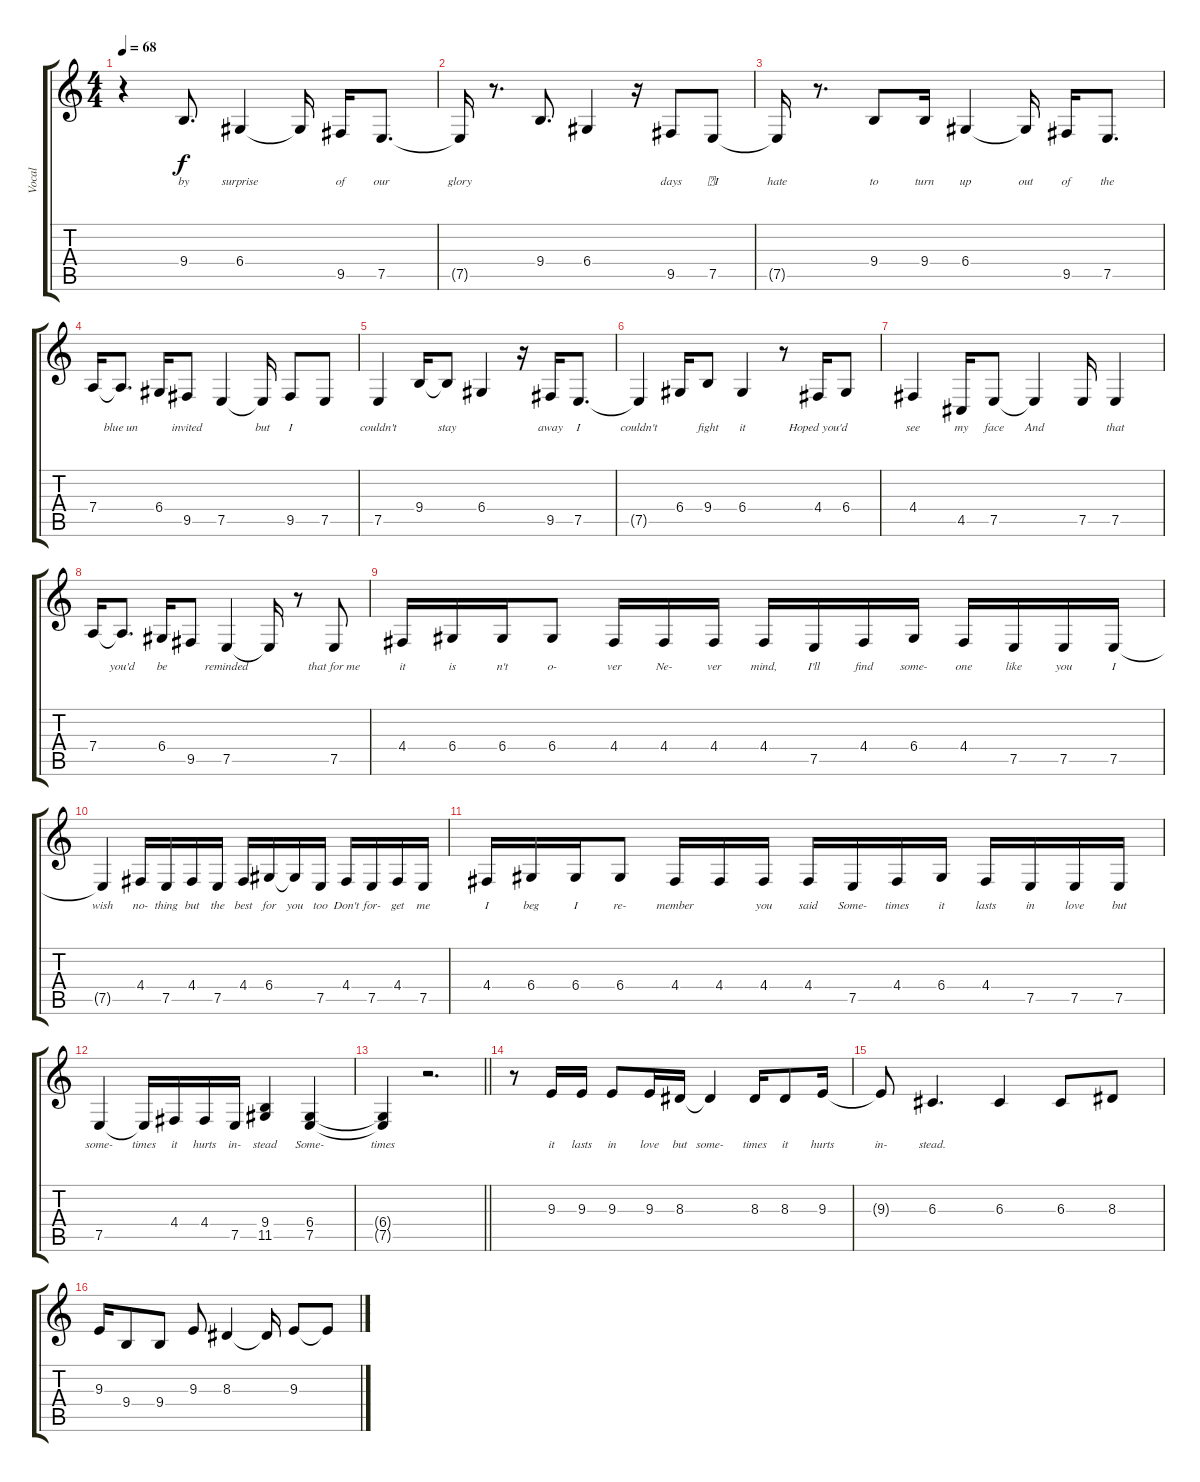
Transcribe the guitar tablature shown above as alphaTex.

\track ("Vocal" "Vocal") {instrument clarinet}
\staff {score tabs}
\tuning (E4 B3 G3 D3 A2 E2) {hide}
\ts (4 4)
\tempo 68
\clef g2
\ks c
r.4{dy f} 9.4.8{d lyrics (0 "by") lyrics (1 "") lyrics (2 "") lyrics (3 "") lyrics (4 "")} 6.4.4{lyrics (0 "surprise") lyrics (1 "") lyrics (2 "") lyrics (3 "") lyrics (4 "")} 6.4{t}.16{lyrics (0 "") lyrics (1 "") lyrics (2 "") lyrics (3 "") lyrics (4 "")} 9.5.16{lyrics (0 "of") lyrics (1 "") lyrics (2 "") lyrics (3 "") lyrics (4 "")} 7.5.8{d lyrics (0 "our") lyrics (1 "") lyrics (2 "") lyrics (3 "") lyrics (4 "")} |
7.5{t}.16{lyrics (0 "glory") lyrics (1 "") lyrics (2 "") lyrics (3 "") lyrics (4 "")} r.8{d} 9.4.8{d lyrics (0 "") lyrics (1 "") lyrics (2 "") lyrics (3 "") lyrics (4 "")} 6.4.4{lyrics (0 "") lyrics (1 "") lyrics (2 "") lyrics (3 "") lyrics (4 "")} r.16 9.5.8{lyrics (0 "days") lyrics (1 "") lyrics (2 "") lyrics (3 "") lyrics (4 "")} 7.5.8{lyrics (0 "\u001dI") lyrics (1 "") lyrics (2 "") lyrics (3 "") lyrics (4 "")} |
7.5{t}.16{lyrics (0 "hate") lyrics (1 "") lyrics (2 "") lyrics (3 "") lyrics (4 "")} r.8{d} 9.4.8{lyrics (0 "to") lyrics (1 "") lyrics (2 "") lyrics (3 "") lyrics (4 "")} 9.4.16{lyrics (0 "turn") lyrics (1 "") lyrics (2 "") lyrics (3 "") lyrics (4 "")} 6.4.4{lyrics (0 "up") lyrics (1 "") lyrics (2 "") lyrics (3 "") lyrics (4 "")} 6.4{t}.16{lyrics (0 "out") lyrics (1 "") lyrics (2 "") lyrics (3 "") lyrics (4 "")} 9.5.16{lyrics (0 "of") lyrics (1 "") lyrics (2 "") lyrics (3 "") lyrics (4 "")} 7.5.8{d lyrics (0 "the") lyrics (1 "") lyrics (2 "") lyrics (3 "") lyrics (4 "")} |
7.4.16{lyrics (0 "") lyrics (1 "") lyrics (2 "") lyrics (3 "") lyrics (4 "")} 7.4{t}.8{d lyrics (0 "blue un") lyrics (1 "") lyrics (2 "") lyrics (3 "") lyrics (4 "")} 6.4.16{lyrics (0 "") lyrics (1 "") lyrics (2 "") lyrics (3 "") lyrics (4 "")} 9.5.8{lyrics (0 "invited") lyrics (1 "") lyrics (2 "") lyrics (3 "") lyrics (4 "")} 7.5.4{lyrics (0 "") lyrics (1 "") lyrics (2 "") lyrics (3 "") lyrics (4 "")} 7.5{t}.16{lyrics (0 "but") lyrics (1 "") lyrics (2 "") lyrics (3 "") lyrics (4 "")} 9.5.8{lyrics (0 "I") lyrics (1 "") lyrics (2 "") lyrics (3 "") lyrics (4 "")} 7.5.8{lyrics (0 "") lyrics (1 "") lyrics (2 "") lyrics (3 "") lyrics (4 "")} |
7.5.4{lyrics (0 "couldn't") lyrics (1 "") lyrics (2 "") lyrics (3 "") lyrics (4 "")} 9.4.16{lyrics (0 "") lyrics (1 "") lyrics (2 "") lyrics (3 "") lyrics (4 "")} 9.4{t}.8{lyrics (0 "stay") lyrics (1 "") lyrics (2 "") lyrics (3 "") lyrics (4 "")} 6.4.4{lyrics (0 "") lyrics (1 "") lyrics (2 "") lyrics (3 "") lyrics (4 "")} r.16 9.5.16{lyrics (0 "away") lyrics (1 "") lyrics (2 "") lyrics (3 "") lyrics (4 "")} 7.5.8{d lyrics (0 "I") lyrics (1 "") lyrics (2 "") lyrics (3 "") lyrics (4 "")} |
7.5{t}.4{lyrics (0 "couldn't") lyrics (1 "") lyrics (2 "") lyrics (3 "") lyrics (4 "")} 6.4.16{lyrics (0 "") lyrics (1 "") lyrics (2 "") lyrics (3 "") lyrics (4 "")} 9.4.8{lyrics (0 "fight") lyrics (1 "") lyrics (2 "") lyrics (3 "") lyrics (4 "")} 6.4.4{lyrics (0 "it") lyrics (1 "") lyrics (2 "") lyrics (3 "") lyrics (4 "")} r.8 4.4.16{lyrics (0 "Hoped you'd") lyrics (1 "") lyrics (2 "") lyrics (3 "") lyrics (4 "")} 6.4.8{lyrics (0 "") lyrics (1 "") lyrics (2 "") lyrics (3 "") lyrics (4 "")} |
4.4.4{lyrics (0 "see") lyrics (1 "") lyrics (2 "") lyrics (3 "") lyrics (4 "")} 4.5.16{lyrics (0 "my") lyrics (1 "") lyrics (2 "") lyrics (3 "") lyrics (4 "")} 7.5.8{lyrics (0 "face") lyrics (1 "") lyrics (2 "") lyrics (3 "") lyrics (4 "")} 7.5{t}.4{lyrics (0 "And") lyrics (1 "") lyrics (2 "") lyrics (3 "") lyrics (4 "")} 7.5.16{lyrics (0 "") lyrics (1 "") lyrics (2 "") lyrics (3 "") lyrics (4 "")} 7.5.4{lyrics (0 "that") lyrics (1 "") lyrics (2 "") lyrics (3 "") lyrics (4 "")} |
7.4.16{lyrics (0 "") lyrics (1 "") lyrics (2 "") lyrics (3 "") lyrics (4 "")} 7.4{t}.8{d lyrics (0 "you'd") lyrics (1 "") lyrics (2 "") lyrics (3 "") lyrics (4 "")} 6.4.16{lyrics (0 "be") lyrics (1 "") lyrics (2 "") lyrics (3 "") lyrics (4 "")} 9.5.8{lyrics (0 "") lyrics (1 "") lyrics (2 "") lyrics (3 "") lyrics (4 "")} 7.5.4{lyrics (0 "reminded") lyrics (1 "") lyrics (2 "") lyrics (3 "") lyrics (4 "")} 7.5{t}.16{lyrics (0 "") lyrics (1 "") lyrics (2 "") lyrics (3 "") lyrics (4 "")} r.8 7.5.8{lyrics (0 "that for me") lyrics (1 "") lyrics (2 "") lyrics (3 "") lyrics (4 "")} |
4.4.16{lyrics (0 "it") lyrics (1 "") lyrics (2 "") lyrics (3 "") lyrics (4 "")} 6.4.16{lyrics (0 "is") lyrics (1 "") lyrics (2 "") lyrics (3 "") lyrics (4 "")} 6.4.16{lyrics (0 "n't") lyrics (1 "") lyrics (2 "") lyrics (3 "") lyrics (4 "")} 6.4.8{lyrics (0 "o-") lyrics (1 "") lyrics (2 "") lyrics (3 "") lyrics (4 "")} 4.4.16{lyrics (0 "ver") lyrics (1 "") lyrics (2 "") lyrics (3 "") lyrics (4 "")} 4.4.16{lyrics (0 "Ne-") lyrics (1 "") lyrics (2 "") lyrics (3 "") lyrics (4 "")} 4.4.16{lyrics (0 "ver") lyrics (1 "") lyrics (2 "") lyrics (3 "") lyrics (4 "")} 4.4.16{lyrics (0 "mind,") lyrics (1 "") lyrics (2 "") lyrics (3 "") lyrics (4 "")} 7.5.16{lyrics (0 "I'll") lyrics (1 "") lyrics (2 "") lyrics (3 "") lyrics (4 "")} 4.4.16{lyrics (0 "find") lyrics (1 "") lyrics (2 "") lyrics (3 "") lyrics (4 "")} 6.4.16{lyrics (0 "some-") lyrics (1 "") lyrics (2 "") lyrics (3 "") lyrics (4 "")} 4.4.16{lyrics (0 "one") lyrics (1 "") lyrics (2 "") lyrics (3 "") lyrics (4 "")} 7.5.16{lyrics (0 "like") lyrics (1 "") lyrics (2 "") lyrics (3 "") lyrics (4 "")} 7.5.16{lyrics (0 "you") lyrics (1 "") lyrics (2 "") lyrics (3 "") lyrics (4 "")} 7.5.16{lyrics (0 "I") lyrics (1 "") lyrics (2 "") lyrics (3 "") lyrics (4 "")} |
7.5{t}.4{lyrics (0 "wish") lyrics (1 "") lyrics (2 "") lyrics (3 "") lyrics (4 "")} 4.4.16{lyrics (0 "no-") lyrics (1 "") lyrics (2 "") lyrics (3 "") lyrics (4 "")} 7.5.16{lyrics (0 "thing") lyrics (1 "") lyrics (2 "") lyrics (3 "") lyrics (4 "")} 4.4.16{lyrics (0 "but") lyrics (1 "") lyrics (2 "") lyrics (3 "") lyrics (4 "")} 7.5.16{lyrics (0 "the") lyrics (1 "") lyrics (2 "") lyrics (3 "") lyrics (4 "")} 4.4.16{lyrics (0 "best") lyrics (1 "") lyrics (2 "") lyrics (3 "") lyrics (4 "")} 6.4.16{lyrics (0 "for") lyrics (1 "") lyrics (2 "") lyrics (3 "") lyrics (4 "")} 6.4{t}.16{lyrics (0 "you") lyrics (1 "") lyrics (2 "") lyrics (3 "") lyrics (4 "")} 7.5.16{lyrics (0 "too") lyrics (1 "") lyrics (2 "") lyrics (3 "") lyrics (4 "")} 4.4.16{lyrics (0 "Don't") lyrics (1 "") lyrics (2 "") lyrics (3 "") lyrics (4 "")} 7.5.16{lyrics (0 "for-") lyrics (1 "") lyrics (2 "") lyrics (3 "") lyrics (4 "")} 4.4.16{lyrics (0 "get") lyrics (1 "") lyrics (2 "") lyrics (3 "") lyrics (4 "")} 7.5.16{lyrics (0 "me") lyrics (1 "") lyrics (2 "") lyrics (3 "") lyrics (4 "")} |
4.4.16{lyrics (0 "I") lyrics (1 "") lyrics (2 "") lyrics (3 "") lyrics (4 "")} 6.4.16{lyrics (0 "beg") lyrics (1 "") lyrics (2 "") lyrics (3 "") lyrics (4 "")} 6.4.16{lyrics (0 "I") lyrics (1 "") lyrics (2 "") lyrics (3 "") lyrics (4 "")} 6.4.8{lyrics (0 "re-") lyrics (1 "") lyrics (2 "") lyrics (3 "") lyrics (4 "")} 4.4.16{lyrics (0 "member") lyrics (1 "") lyrics (2 "") lyrics (3 "") lyrics (4 "")} 4.4.16{lyrics (0 "") lyrics (1 "") lyrics (2 "") lyrics (3 "") lyrics (4 "")} 4.4.16{lyrics (0 "you") lyrics (1 "") lyrics (2 "") lyrics (3 "") lyrics (4 "")} 4.4.16{lyrics (0 "said") lyrics (1 "") lyrics (2 "") lyrics (3 "") lyrics (4 "")} 7.5.16{lyrics (0 "Some-") lyrics (1 "") lyrics (2 "") lyrics (3 "") lyrics (4 "")} 4.4.16{lyrics (0 "times") lyrics (1 "") lyrics (2 "") lyrics (3 "") lyrics (4 "")} 6.4.16{lyrics (0 "it") lyrics (1 "") lyrics (2 "") lyrics (3 "") lyrics (4 "")} 4.4.16{lyrics (0 "lasts") lyrics (1 "") lyrics (2 "") lyrics (3 "") lyrics (4 "")} 7.5.16{lyrics (0 "in") lyrics (1 "") lyrics (2 "") lyrics (3 "") lyrics (4 "")} 7.5.16{lyrics (0 "love") lyrics (1 "") lyrics (2 "") lyrics (3 "") lyrics (4 "")} 7.5.16{lyrics (0 "but") lyrics (1 "") lyrics (2 "") lyrics (3 "") lyrics (4 "")} |
7.5.4{lyrics (0 "some-") lyrics (1 "") lyrics (2 "") lyrics (3 "") lyrics (4 "")} 7.5{t}.16{lyrics (0 "times") lyrics (1 "") lyrics (2 "") lyrics (3 "") lyrics (4 "")} 4.4.16{lyrics (0 "it") lyrics (1 "") lyrics (2 "") lyrics (3 "") lyrics (4 "")} 4.4.16{lyrics (0 "hurts") lyrics (1 "") lyrics (2 "") lyrics (3 "") lyrics (4 "")} 7.5.16{lyrics (0 "in-") lyrics (1 "") lyrics (2 "") lyrics (3 "") lyrics (4 "")} (9.4 11.5).4{lyrics (0 "stead") lyrics (1 "") lyrics (2 "") lyrics (3 "") lyrics (4 "")} (6.4 7.5).4{lyrics (0 "Some-") lyrics (1 "") lyrics (2 "") lyrics (3 "") lyrics (4 "")} |
\barLineRight lightlight
(6.4{t} 7.5{t}).4{lyrics (0 "times") lyrics (1 "") lyrics (2 "") lyrics (3 "") lyrics (4 "")} r.2{d} |
r.8 9.3.16{lyrics (0 "it") lyrics (1 "") lyrics (2 "") lyrics (3 "") lyrics (4 "")} 9.3.16{lyrics (0 "lasts") lyrics (1 "") lyrics (2 "") lyrics (3 "") lyrics (4 "")} 9.3.8{lyrics (0 "in") lyrics (1 "") lyrics (2 "") lyrics (3 "") lyrics (4 "")} 9.3.16{lyrics (0 "love") lyrics (1 "") lyrics (2 "") lyrics (3 "") lyrics (4 "")} 8.3.16{lyrics (0 "but") lyrics (1 "") lyrics (2 "") lyrics (3 "") lyrics (4 "")} 8.3{t}.4{lyrics (0 "some-") lyrics (1 "") lyrics (2 "") lyrics (3 "") lyrics (4 "")} 8.3.16{lyrics (0 "times") lyrics (1 "") lyrics (2 "") lyrics (3 "") lyrics (4 "")} 8.3.8{lyrics (0 "it") lyrics (1 "") lyrics (2 "") lyrics (3 "") lyrics (4 "")} 9.3.16{lyrics (0 "hurts") lyrics (1 "") lyrics (2 "") lyrics (3 "") lyrics (4 "")} |
9.3{t}.8{lyrics (0 "in-") lyrics (1 "") lyrics (2 "") lyrics (3 "") lyrics (4 "")} 6.3.4{d lyrics (0 "stead.") lyrics (1 "") lyrics (2 "") lyrics (3 "") lyrics (4 "")} 6.3.4 6.3.8 8.3.8 |
9.3.16 9.4.8 9.4.8 9.3.8 8.3.4 8.3{t}.16 9.3.8 9.3{t}.8
